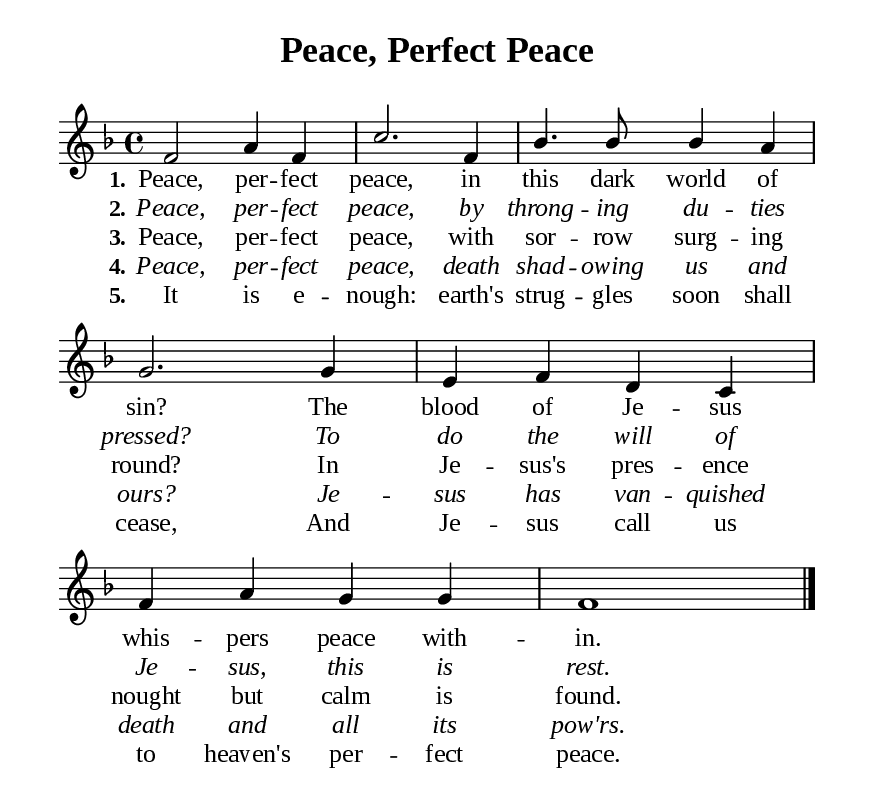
\version "2.18.2"

\header {
  title = "Peace, Perfect Peace"
  composer = " "
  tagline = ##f
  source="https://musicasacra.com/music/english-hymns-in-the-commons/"
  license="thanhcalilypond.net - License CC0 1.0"
}

global= {
  \key f \major
  \time 4/4
  \override Score.BarNumber.break-visibility = ##(#f #f #f)
  \override Lyrics.LyricSpace.minimum-distance = #3.0
}

\paper {
  #(set-paper-size "a5")
  top-margin = 10\mm
  bottom-marign = 10\mm
  left-margin = 10\mm
  right-margin = 10\mm
  indent = #0
  #(define fonts
	 (make-pango-font-tree "Liberation Serif"
	 		       "Liberation Serif"
			       "Liberation Serif"
			       (/ 20 20)))
  system-system-spacing = #'((basic-distance . 3) (padding . 3))
}

printItalic = \with {
  \override LyricText.font-shape = #'italic
}

% Verse music
musicVerseSoprano = \relative c' {
  %{	01	%} f2 a4 f |
  %{	02	%} c'2. f,4 |
  %{	03	%} bes4. bes8 bes4 a |
  %{	04	%} g2. g4 |
  %{	05	%} e f d c |
  %{	06	%} f a g g |
  %{	07	%} f1 \bar "|."
}

% Verse lyrics
verseOne = \lyricmode {
  \set stanza = #"1."
  Peace, per -- fect peace, in this dark world of sin?
  The blood of Je -- sus whis -- pers peace with -- in.
}

verseTwo = \lyricmode {
  \set stanza = #"2."
  Peace, per -- fect peace, by throng -- ing du -- ties pressed?
  To do the will of Je -- sus, this is rest.
}

verseThree = \lyricmode {
  \set stanza = #"3."
  Peace, per -- fect peace, with sor -- row surg -- ing round?
  In Je -- sus's pres -- ence nought but calm is found.
}

verseFour = \lyricmode {
  \set stanza = #"4."
  Peace, per -- fect peace, death shad -- owing us and ours?
  Je -- sus has van -- quished death and all its pow'rs.
}

verseFive = \lyricmode {
  \set stanza = #"5."
  It is e -- nough: earth's strug -- gles soon shall cease,
  And Je -- sus call us to heaven's per -- fect peace.
}

% Layout
\score {
    \new ChoirStaff <<
      \new Staff <<
        \clef "treble"
        \new Voice = "sopranos" { \global \stemUp \slurUp \musicVerseSoprano }
      >>
      \new Lyrics \lyricsto sopranos \verseOne
      \new Lyrics \printItalic \lyricsto sopranos \verseTwo
      \new Lyrics \lyricsto sopranos \verseThree
      \new Lyrics \printItalic \lyricsto sopranos \verseFour
      \new Lyrics \lyricsto sopranos \verseFive
    >>
}
